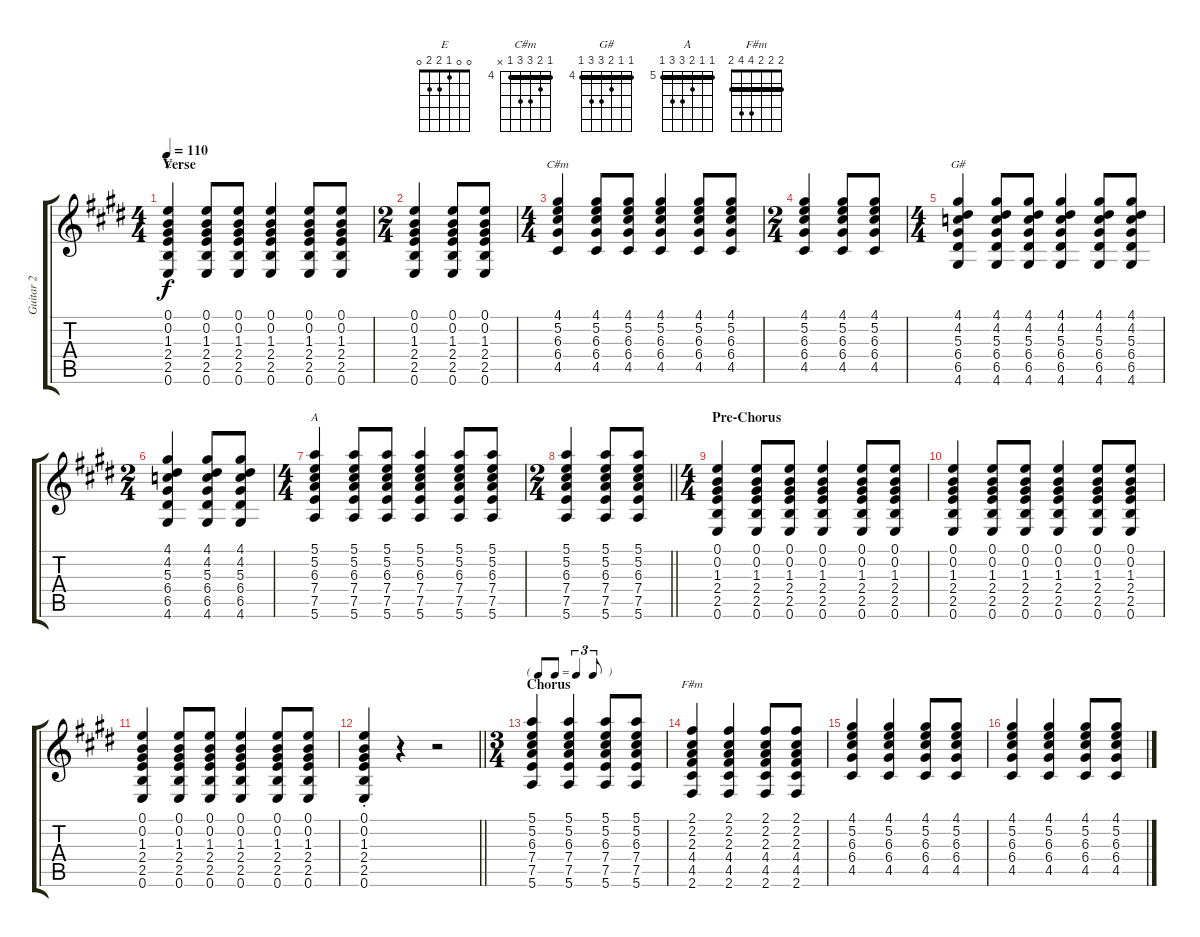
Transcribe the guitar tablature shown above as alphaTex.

\track ("Guitar 2" "Guitar 2") {instrument electricguitarmuted}
\staff {score tabs}
\tuning (E4 B3 G3 D3 A2 E2) {hide}
\chord ("E" 0 0 1 2 2 0)
\chord ("C#m" 4 5 6 6 4 x) {firstfret 4 barre 4}
\chord ("G#" 4 4 5 6 6 4) {firstfret 4 barre 4}
\chord ("A" 5 5 6 7 7 5) {firstfret 5 barre 5}
\chord ("F#m" 2 2 2 4 4 2) {barre 2}
\ts (4 4)
\section ("" "Verse")
\tempo 110
\clef g2
\ks e
(0.1 0.2 1.3 2.4 2.5 0.6).4{ch "E" dy f} (0.1 0.2 1.3 2.4 2.5 0.6).8 (0.1 0.2 1.3 2.4 2.5 0.6).8 (0.1 0.2 1.3 2.4 2.5 0.6).4 (0.1 0.2 1.3 2.4 2.5 0.6).8 (0.1 0.2 1.3 2.4 2.5 0.6).8 |
\ts (2 4)
(0.1 0.2 1.3 2.4 2.5 0.6).4 (0.1 0.2 1.3 2.4 2.5 0.6).8 (0.1 0.2 1.3 2.4 2.5 0.6).8 |
\ts (4 4)
(4.1 5.2 6.3 6.4 4.5).4{ch "C#m"} (4.1 5.2 6.3 6.4 4.5).8 (4.1 5.2 6.3 6.4 4.5).8 (4.1 5.2 6.3 6.4 4.5).4 (4.1 5.2 6.3 6.4 4.5).8 (4.1 5.2 6.3 6.4 4.5).8 |
\ts (2 4)
(4.1 5.2 6.3 6.4 4.5).4 (4.1 5.2 6.3 6.4 4.5).8 (4.1 5.2 6.3 6.4 4.5).8 |
\ts (4 4)
(4.1 4.2 5.3 6.4 6.5 4.6).4{ch "G#"} (4.1 4.2 5.3 6.4 6.5 4.6).8 (4.1 4.2 5.3 6.4 6.5 4.6).8 (4.1 4.2 5.3 6.4 6.5 4.6).4 (4.1 4.2 5.3 6.4 6.5 4.6).8 (4.1 4.2 5.3 6.4 6.5 4.6).8 |
\ts (2 4)
(4.1 4.2 5.3 6.4 6.5 4.6).4 (4.1 4.2 5.3 6.4 6.5 4.6).8 (4.1 4.2 5.3 6.4 6.5 4.6).8 |
\ts (4 4)
(5.1 5.2 6.3 7.4 7.5 5.6).4{ch "A"} (5.1 5.2 6.3 7.4 7.5 5.6).8 (5.1 5.2 6.3 7.4 7.5 5.6).8 (5.1 5.2 6.3 7.4 7.5 5.6).4 (5.1 5.2 6.3 7.4 7.5 5.6).8 (5.1 5.2 6.3 7.4 7.5 5.6).8 |
\ts (2 4)
\barLineRight lightlight
(5.1 5.2 6.3 7.4 7.5 5.6).4 (5.1 5.2 6.3 7.4 7.5 5.6).8 (5.1 5.2 6.3 7.4 7.5 5.6).8 |
\ts (4 4)
\section ("" "Pre-Chorus")
(0.1 0.2 1.3 2.4 2.5 0.6).4 (0.1 0.2 1.3 2.4 2.5 0.6).8 (0.1 0.2 1.3 2.4 2.5 0.6).8 (0.1 0.2 1.3 2.4 2.5 0.6).4 (0.1 0.2 1.3 2.4 2.5 0.6).8 (0.1 0.2 1.3 2.4 2.5 0.6).8 |
(0.1 0.2 1.3 2.4 2.5 0.6).4 (0.1 0.2 1.3 2.4 2.5 0.6).8 (0.1 0.2 1.3 2.4 2.5 0.6).8 (0.1 0.2 1.3 2.4 2.5 0.6).4 (0.1 0.2 1.3 2.4 2.5 0.6).8 (0.1 0.2 1.3 2.4 2.5 0.6).8 |
(0.1 0.2 1.3 2.4 2.5 0.6).4 (0.1 0.2 1.3 2.4 2.5 0.6).8 (0.1 0.2 1.3 2.4 2.5 0.6).8 (0.1 0.2 1.3 2.4 2.5 0.6).4 (0.1 0.2 1.3 2.4 2.5 0.6).8 (0.1 0.2 1.3 2.4 2.5 0.6).8 |
\barLineRight lightlight
(0.1 0.2 1.3 2.4 2.5 0.6{st}).4 r.4 r.2 |
\ts (3 4)
\tf triplet8th
\section ("" "Chorus")
(5.1 5.2 6.3 7.4 7.5 5.6).4 (5.1 5.2 6.3 7.4 7.5 5.6).4 (5.1 5.2 6.3 7.4 7.5 5.6).8 (5.1 5.2 6.3 7.4 7.5 5.6).8 |
(2.1 2.2 2.3 4.4 4.5 2.6).4{ch "F#m"} (2.1 2.2 2.3 4.4 4.5 2.6).4 (2.1 2.2 2.3 4.4 4.5 2.6).8 (2.1 2.2 2.3 4.4 4.5 2.6).8 |
(4.1 5.2 6.3 6.4 4.5).4 (4.1 5.2 6.3 6.4 4.5).4 (4.1 5.2 6.3 6.4 4.5).8 (4.1 5.2 6.3 6.4 4.5).8 |
(4.1 5.2 6.3 6.4 4.5).4 (4.1 5.2 6.3 6.4 4.5).4 (4.1 5.2 6.3 6.4 4.5).8 (4.1 5.2 6.3 6.4 4.5).8
